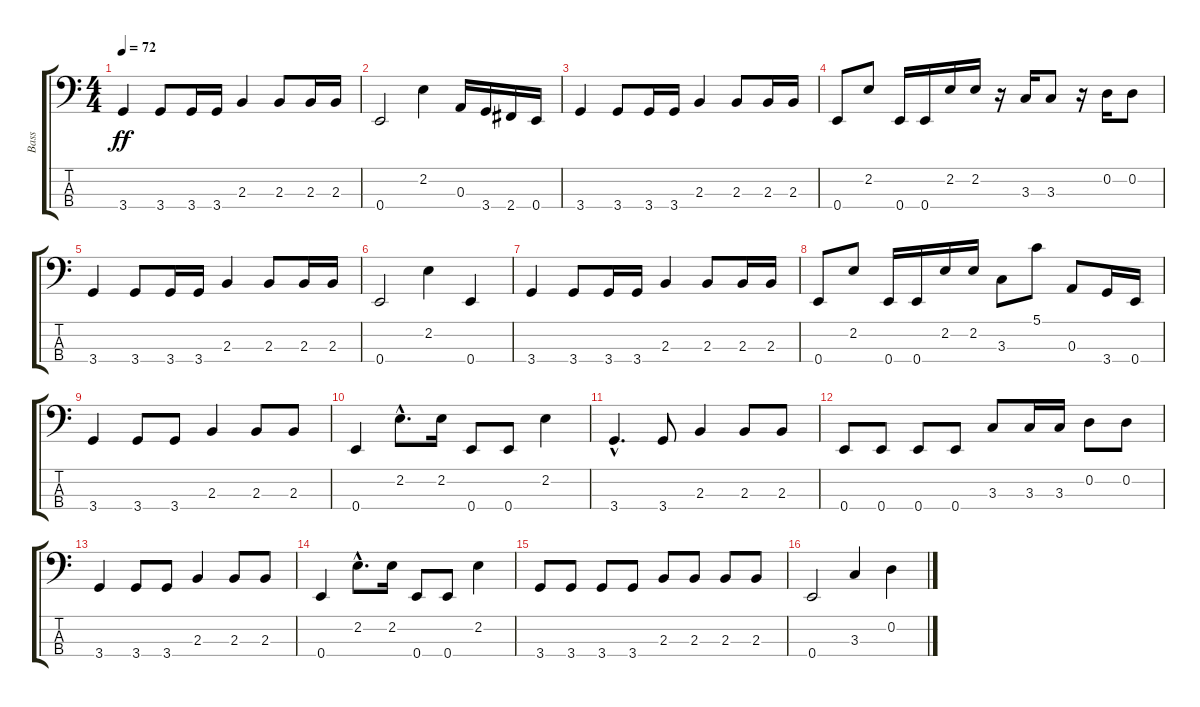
\track ("Bass" "Bass") {instrument electricbassfinger}
\staff {score tabs}
\tuning (G2 D2 A1 E1) {hide}
\ts (4 4)
\tempo 72
\clef f4
\ks c
3.4.4{dy ff} 3.4.8 3.4.16 3.4.16 2.3.4 2.3.8 2.3.16 2.3.16 |
0.4.2 2.2.4 0.3.16 3.4.16 2.4.16 0.4.16 |
3.4.4 3.4.8 3.4.16 3.4.16 2.3.4 2.3.8 2.3.16 2.3.16 |
0.4.8 2.2.8 0.4.16 0.4.16 2.2.16 2.2.16 r.16 3.3.16 3.3.8 r.16 0.2.16 0.2.8 |
3.4.4 3.4.8 3.4.16 3.4.16 2.3.4 2.3.8 2.3.16 2.3.16 |
0.4.2 2.2.4 0.4.4 |
3.4.4 3.4.8 3.4.16 3.4.16 2.3.4 2.3.8 2.3.16 2.3.16 |
0.4.8 2.2.8 0.4.16 0.4.16 2.2.16 2.2.16 3.3.8 5.1.8 0.3.8 3.4.16 0.4.16 |
3.4.4 3.4.8 3.4.8 2.3.4 2.3.8 2.3.8 |
0.4.4 2.2{hac}.8{d} 2.2.16 0.4.8 0.4.8 2.2.4 |
3.4{hac}.4{d} 3.4.8 2.3.4 2.3.8 2.3.8 |
0.4.8 0.4.8 0.4.8 0.4.8 3.3.8 3.3.16 3.3.16 0.2.8 0.2.8 |
3.4.4 3.4.8 3.4.8 2.3.4 2.3.8 2.3.8 |
0.4.4 2.2{hac}.8{d} 2.2.16 0.4.8 0.4.8 2.2.4 |
3.4.8 3.4.8 3.4.8 3.4.8 2.3.8 2.3.8 2.3.8 2.3.8 |
0.4.2 3.3.4 0.2.4
